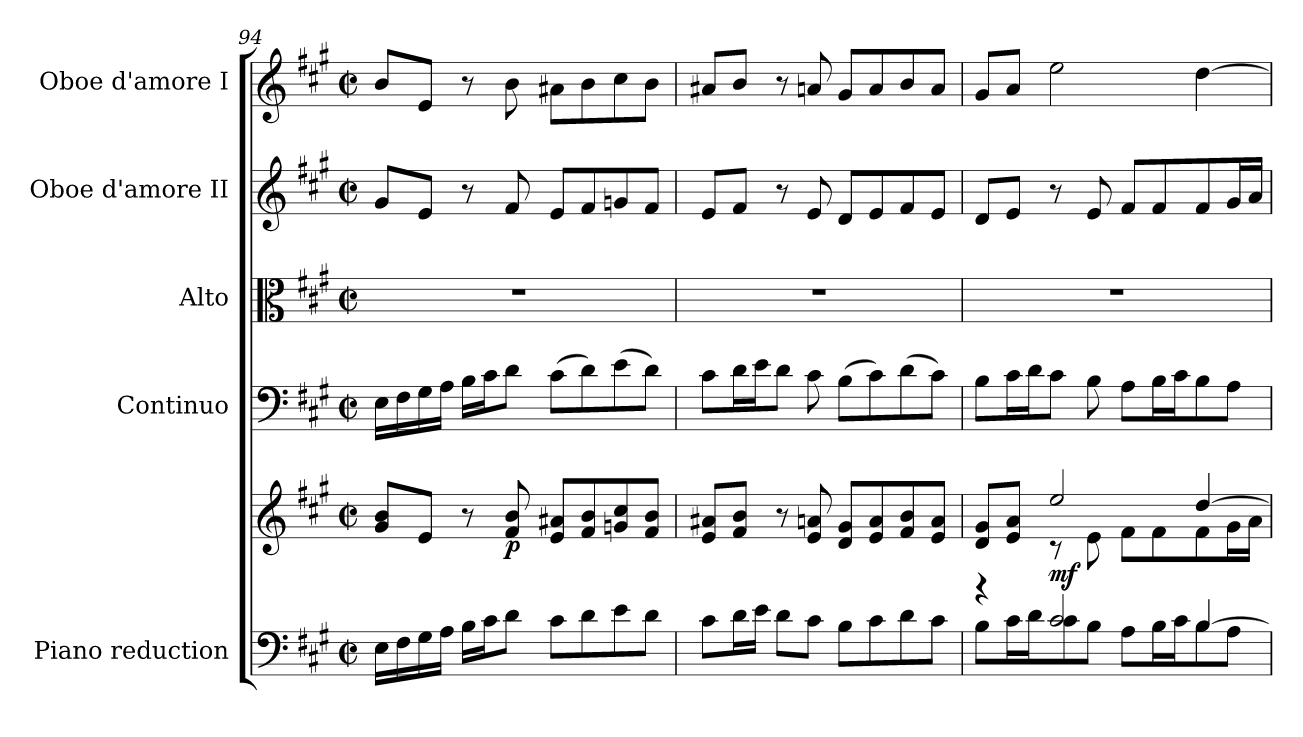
**kern	**kern	**dynam	**kern	**dynam	**kern	**kern	**dynam	**kern	**dynam
*part5	*part5	*part5	*part4	*part4	*part3	*part2	*part2	*part1	*part1
*staff6	*staff5	*staff5/6	*staff4	*staff4	*staff3	*staff2	*staff2	*staff1	*staff1
*I"Piano reduction	*	*	*I"Continuo	*	*I"Alto	*I"Oboe d'amore II	*	*I"Oboe d'amore I	*
*I'Pno	*	*	*	*	*	*I'Ob	*	*I'Ob	*
*clefF4	*clefG2	*	*clefF4	*	*clefC3	*clefG2	*	*clefG2	*
*k[f#c#g#]	*k[f#c#g#]	*	*k[f#c#g#]	*	*k[f#c#g#]	*k[f#c#g#]	*	*k[f#c#g#]	*
*M2/2	*M2/2	*	*M2/2	*	*M2/2	*M2/2	*	*M2/2	*
*met(c|)	*met(c|)	*	*met(c|)	*	*met(c|)	*met(c|)	*	*met(c|)	*
=94	=94	=94	=94	=94	=94	=94	=94	=94	=94
16E\LL	8g#/ 8b/L	.	16E\LL	.	1r	8g#/L	.	8b/L	.
16F#\	.	.	16F#\	.	.	.	.	.	.
16G#\	8e/J	.	16G#\	.	.	8e/J	.	8e/J	.
16A\JJ	.	.	16A\JJ	.	.	.	.	.	.
16B\LL	8r	.	16B\LL	.	.	8r	.	8r	.
16c#\J	.	.	16c#\J	.	.	.	.	.	.
!	!	!LO:DY:b	!	!	!	!	!LO:DY:b	!	!LO:DY:b
8d\J	8f#/ 8b/	p	8d\J	.	.	8f#/	other-dynamics	8b\	other-dynamics
!	!	!	!	!LO:DY:a	!	!	!	!	!
8c#\L	8e/ 8a#X/L	.	(>8c#\L	other-dynamics	.	8e/L	.	8a#X\L	.
8d\	8f#/ 8b/	.	8d\)	.	.	8f#/	.	8b\	.
8e\	8gn/ 8cc#/	.	(>8e\	.	.	8gn/	.	8cc#\	.
8d\J	8f#/ 8b/J	.	8d\J)	.	.	8f#/J	.	8b\J	.
=95	=95	=95	=95	=95	=95	=95	=95	=95	=95
8c#\L	8e/ 8a#X/L	.	8c#\L	.	1r	8e/L	.	8a#X/L	.
16d\L	8f#/ 8b/J	.	16d\L	.	.	8f#/J	.	8b/J	.
16e\JJ	.	.	16e\J	.	.	.	.	.	.
8d\L	8r	.	8d\J	.	.	8r	.	8r	.
8c#\J	8e/ 8an/	.	8c#\	.	.	8e/	.	8an/	.
8B\L	8d/ 8g#/L	.	(>8B\L	.	.	8d/L	.	8g#/L	.
8c#\	8e/ 8a/	.	8c#\)	.	.	8e/	.	8a/	.
8d\	8f#/ 8b/	.	(>8d\	.	.	8f#/	.	8b/	.
8c#\J	8e/ 8a/J	.	8c#\J)	.	.	8e/J	.	8a/J	.
=96	=96	=96	=96	=96	=96	=96	=96	=96	=96
*^	*^	*	*	*	*	*	*	*	*
4r	8B\L	8d/ 8g#/L	4ryy	.	8B\L	.	1r	8d/L	.	8g#/L	.
.	16c#\L	8e/ 8a/J	.	.	16c#\L	.	.	8e/J	.	8a/J	.
.	16d\J	.	.	.	16d\J	.	.	.	.	.	.
!	!	!	!	!LO:DY:b	!	!	!	!	!	!	!LO:DY:b
2c#/	8c#\	2ee/	8r	mf	8c#\J	.	.	8r	.	2ee\	other-dynamics
!	!	!	!	!	!	!LO:DY:a	!	!	!LO:DY:b	!	!
.	8B\J	.	8e\	.	8B\	other-dynamics	.	8e/	other-dynamics	.	.
.	8A\L	.	8f#\L	.	8A\L	.	.	8f#/L	.	.	.
.	16B\L	.	8f#\	.	16B\L	.	.	8f#/	.	.	.
.	16c#\J	.	.	.	16c#\J	.	.	.	.	.	.
[4B/	8B\	[4dd/	8f#\	.	8B\	.	.	8f#/	.	[4dd\	.
.	8A\J	.	16g#\L	.	8A\J	.	.	16g#/L	.	.	.
.	.	.	16a\JJ	.	.	.	.	16a/JJ	.	.	.
*v	*v	*	*	*	*	*	*	*	*	*	*
*	*v	*v	*	*	*	*	*	*	*	*
=	=	=	=	=	=	=	=	=	=
*-	*-	*-	*-	*-	*-	*-	*-	*-	*-
